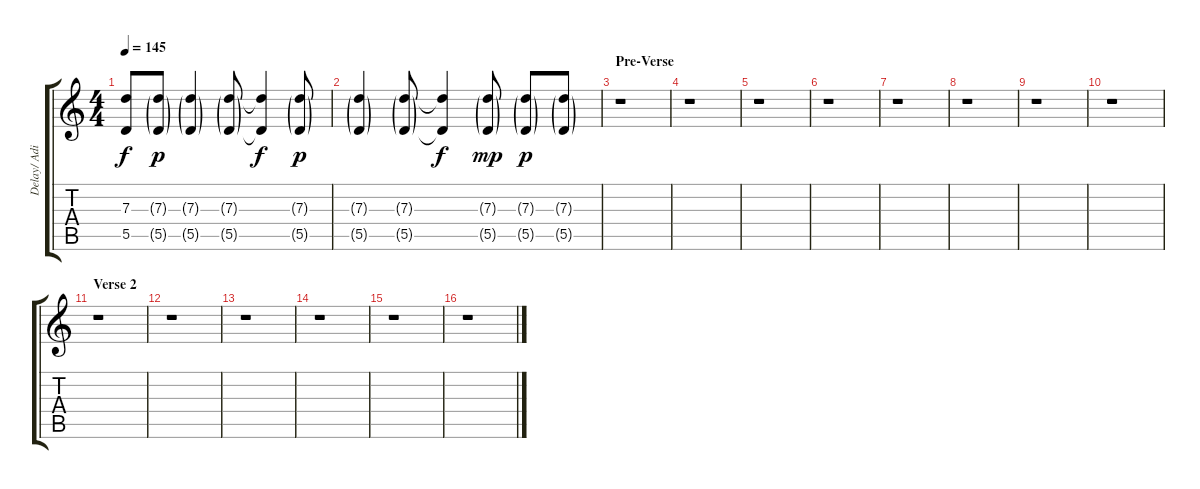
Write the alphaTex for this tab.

\track ("Delay/ Aditional Guitar" "Delay/ Adi") {instrument distortionguitar}
\staff {score tabs}
\tuning (E4 B3 G3 D3 A2 D2) {hide}
\ts (4 4)
\tempo 145
\clef g2
\ks c
(7.3{t} 5.5{t}).8{dy f} (7.3{g} 5.5{g}).8{dy p} (7.3{g} 5.5{g}).4 (7.3{g} 5.5{g}).8 (7.3{t} 5.5{t}).4{dy f} (7.3{g} 5.5{g}).8{dy p} |
(7.3{g} 5.5{g}).4 (7.3{g} 5.5{g}).8 (7.3{t} 5.5{t}).4{dy f} (7.3{g} 5.5{g}).8{dy mp} (7.3{g} 5.5{g}).8{dy p} (7.3{g} 5.5{g}).8 |
\section ("" "Pre-Verse")
r.1 |
r.1 |
r.1 |
r.1 |
r.1 |
r.1 |
r.1 |
r.1 |
\section ("" "Verse 2")
r.1 |
r.1 |
r.1 |
r.1 |
r.1 |
r.1
